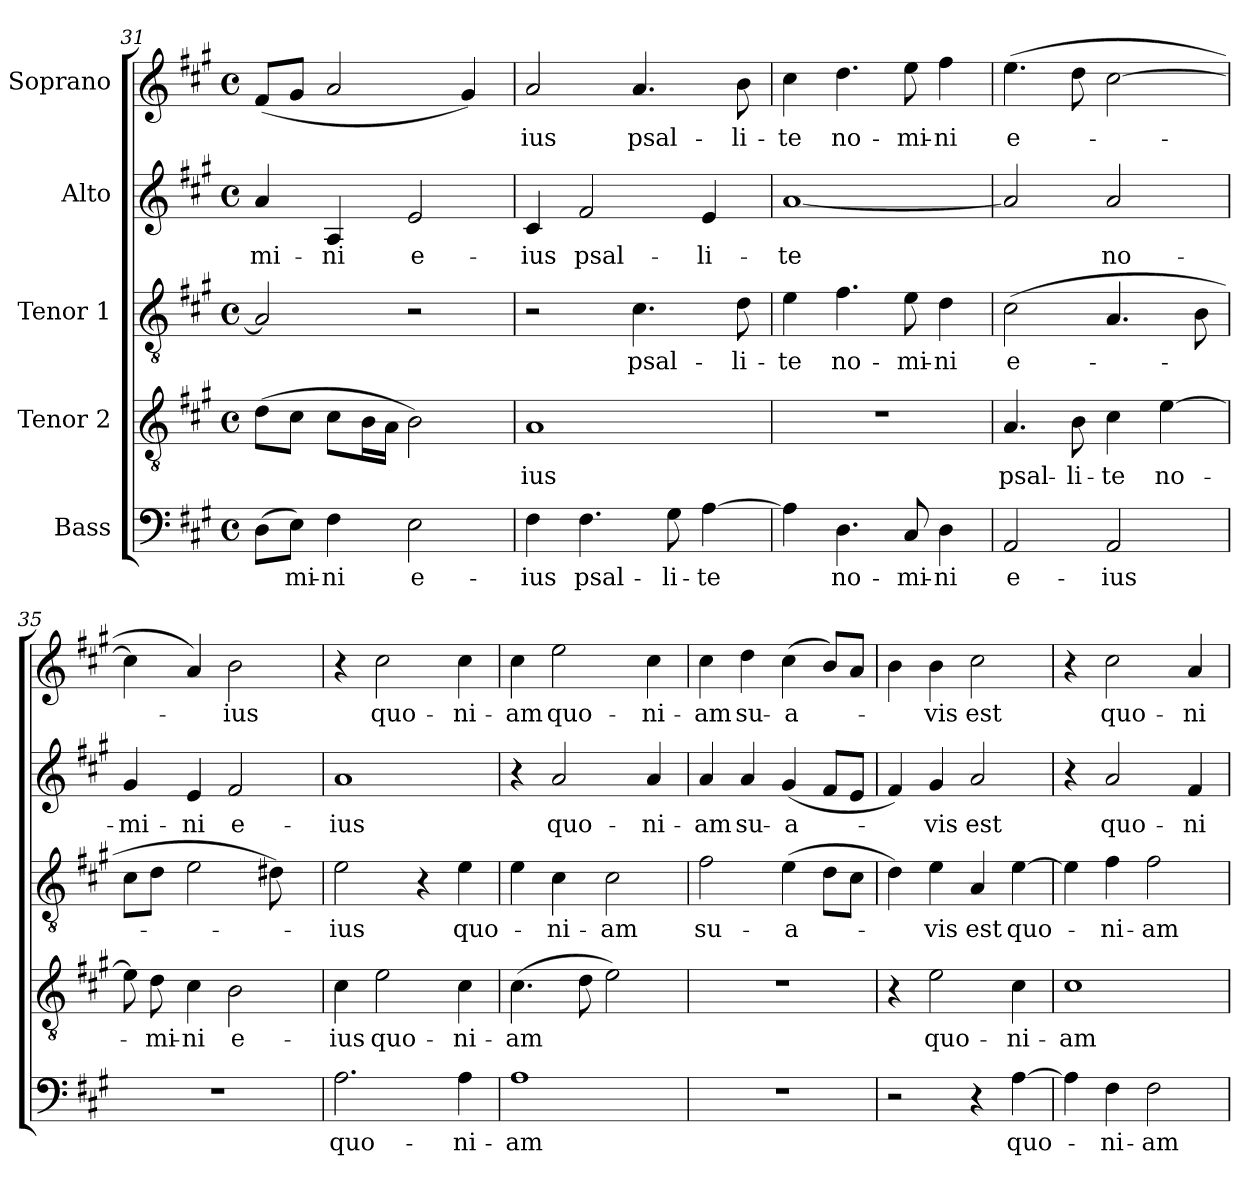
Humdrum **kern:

**kern	**text	**kern	**text	**kern	**text	**kern	**text	**kern	**text
*part5	*part5	*part4	*part4	*part3	*part3	*part2	*part2	*part1	*part1
*staff5	*staff5	*staff4	*staff4	*staff3	*staff3	*staff2	*staff2	*staff1	*staff1
*I"Bass	*	*I"Tenor 2	*	*I"Tenor 1	*	*I"Alto	*	*I"Soprano	*
!!LO:LB:g=z
*clefF4	*	*clefGv2	*	*clefGv2	*	*clefG2	*	*clefG2	*
*k[f#c#g#]	*	*k[f#c#g#]	*	*k[f#c#g#]	*	*k[f#c#g#]	*	*k[f#c#g#]	*
*f#:	*	*f#:	*	*f#:	*	*f#:	*	*f#:	*
*M4/4	*	*M4/4	*	*M4/4	*	*M4/4	*	*M4/4	*
*met(c)	*	*met(c)	*	*met(c)	*	*met(c)	*	*met(c)	*
=31	=31	=31	=31	=31	=31	=31	=31	=31	=31
(8D\L	.	(8d\L	.	2A/]	.	4a/	-mi-	(8f#/L	.
8E\J)	-mi-	8c#\J	.	.	.	.	.	8g#/J	.
4F#\	-ni	8c#\L	.	.	.	4A/	-ni	2a/	.
.	.	16B\L	.	.	.	.	.	.	.
.	.	16A\JJ	.	.	.	.	.	.	.
2E\	e-	2B\)	.	2r	.	2e/	e-	.	.
.	.	.	.	.	.	.	.	4g#/)	.
=32	=32	=32	=32	=32	=32	=32	=32	=32	=32
4F#\	-ius	1A	ius	2r	.	4c#/	-ius	2a/	-ius
4.F#\	psal-	.	.	.	.	2f#/	psal-	.	.
.	.	.	.	4.c#\	psal-	.	.	4.a/	psal-
8G#\	-li-	.	.	.	.	.	.	.	.
[4A\	-te	.	.	.	.	4e/	-li-	.	.
.	.	.	.	8d\	-li-	.	.	8b\	-li-
=33	=33	=33	=33	=33	=33	=33	=33	=33	=33
4A\]	.	1r	.	4e\	-te	[1a	-te	4cc#\	-te
4.D\	no-	.	.	4.f#\	no-	.	.	4.dd\	no-
8C#/	-mi-	.	.	8e\	-mi-	.	.	8ee\	-mi-
4D\	-ni	.	.	4d\	-ni	.	.	4ff#\	-ni
=34	=34	=34	=34	=34	=34	=34	=34	=34	=34
2AA/	e-	4.A/	psal-	(2c#\	e-	2a/]	.	(4.ee\	e-
.	.	8B\	-li-	.	.	.	.	8dd\	.
2AA/	-ius	4c#\	-te	4.A/	.	2a/	no-	[2cc#\	.
.	.	[4e\	no-	.	.	.	.	.	.
.	.	.	.	8B\	.	.	.	.	.
=35	=35	=35	=35	=35	=35	=35	=35	=35	=35
1r	.	8e\]	.	8c#\L	.	4g#/	-mi-	4cc#\]	.
.	.	8d\	-mi-	8d\J	.	.	.	.	.
.	.	4c#\	-ni	2e\	.	4e/	-ni	4a/)	.
.	.	2B\	e-	.	.	2f#/	e-	2b\	-ius
.	.	.	.	8d#X\)	.	.	.	.	.
.	.	.	.	8ryy	.	.	.	.	.
!!LO:LB:g=z
=36	=36	=36	=36	=36	=36	=36	=36	=36	=36
2.A\	quo-	4c#\	-ius	2e\	-ius	1a	-ius	4r	.
.	.	2e\	quo-	.	.	.	.	2cc#\	quo-
.	.	.	.	4r	.	.	.	.	.
4A\	-ni-	4c#\	-ni-	4e\	quo-	.	.	4cc#\	-ni-
=37	=37	=37	=37	=37	=37	=37	=37	=37	=37
1A	-am	(4.c#\	-am	4e\	.	4r	.	4cc#\	-am
.	.	.	.	4c#\	-ni-	2a/	quo-	2ee\	quo-
.	.	8d\	.	.	.	.	.	.	.
.	.	2e\)	.	2c#\	-am	.	.	.	.
.	.	.	.	.	.	4a/	-ni-	4cc#\	-ni-
=38	=38	=38	=38	=38	=38	=38	=38	=38	=38
1r	.	1r	.	2f#\	su-	4a/	-am	4cc#\	-am
.	.	.	.	.	.	4a/	su-	4dd\	su-
.	.	.	.	(4e\	-a-	(4g#/	-a-	(4cc#\	-a-
.	.	.	.	8d\L	.	8f#/L	.	8b/L)	.
.	.	.	.	8c#\J	.	8e/J	.	8a/J	.
=39	=39	=39	=39	=39	=39	=39	=39	=39	=39
2r	.	4r	.	4d\)	.	4f#/)	.	4b\	.
.	.	2e\	quo-	4e\	-vis	4g#/	-vis	4b\	-vis
4r	.	.	.	4A/	est	2a/	est	2cc#\	est
[4A\	quo-	4c#\	-ni-	[4e\	quo-	.	.	.	.
=40	=40	=40	=40	=40	=40	=40	=40	=40	=40
4A\]	.	1c#	-am	4e\]	.	4r	.	4r	.
4F#\	-ni-	.	.	4f#\	-ni-	2a/	quo-	2cc#\	quo-
2F#\	-am	.	.	2f#\	-am	.	.	.	.
.	.	.	.	.	.	4f#/	-ni-	4a/	-ni-
=	=	=	=	=	=	=	=	=	=
*-	*-	*-	*-	*-	*-	*-	*-	*-	*-
